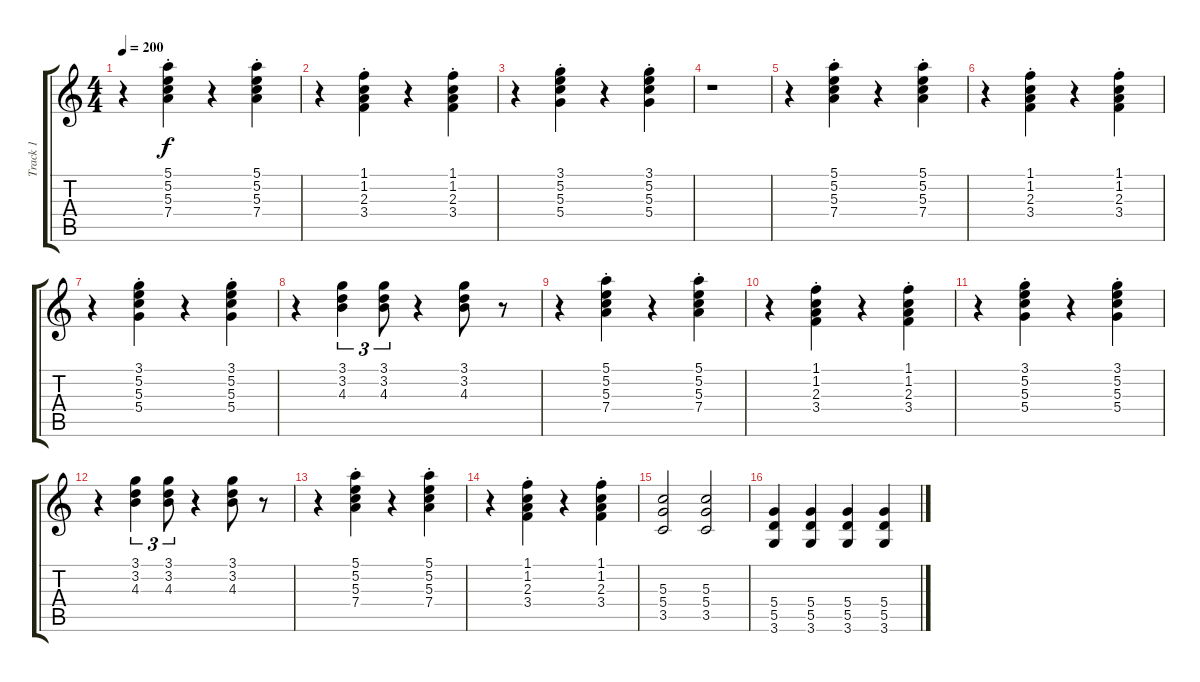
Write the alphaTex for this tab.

\track ("Track 1" "Track 1") {instrument electricguitarclean}
\staff {score tabs}
\tuning (E4 B3 G3 D3 A2 E2) {hide}
\ts (4 4)
\tempo 200
\clef g2
\ks c
r.4{dy f} (5.1{st} 5.2{st} 5.3{st} 7.4{st}).4 r.4 (5.1{st} 5.2{st} 5.3{st} 7.4{st}).4 |
r.4 (1.1{st} 1.2{st} 2.3{st} 3.4{st}).4 r.4 (1.1{st} 1.2{st} 2.3{st} 3.4{st}).4 |
r.4 (3.1{st} 5.2{st} 5.3{st} 5.4{st}).4 r.4 (3.1{st} 5.2{st} 5.3{st} 5.4{st}).4 |
r.1 |
r.4 (5.1{st} 5.2{st} 5.3{st} 7.4{st}).4 r.4 (5.1{st} 5.2{st} 5.3{st} 7.4{st}).4 |
r.4 (1.1{st} 1.2{st} 2.3{st} 3.4{st}).4 r.4 (1.1{st} 1.2{st} 2.3{st} 3.4{st}).4 |
r.4 (3.1{st} 5.2{st} 5.3{st} 5.4{st}).4 r.4 (3.1{st} 5.2{st} 5.3{st} 5.4{st}).4 |
r.4 (3.1 3.2 4.3).4{tu (3 2)} (3.1 3.2 4.3).8{tu (3 2)} r.4 (3.1 3.2 4.3).8 r.8 |
r.4 (5.1{st} 5.2{st} 5.3{st} 7.4{st}).4 r.4 (5.1{st} 5.2{st} 5.3{st} 7.4{st}).4 |
r.4 (1.1{st} 1.2{st} 2.3{st} 3.4{st}).4 r.4 (1.1{st} 1.2{st} 2.3{st} 3.4{st}).4 |
r.4 (3.1{st} 5.2{st} 5.3{st} 5.4{st}).4 r.4 (3.1{st} 5.2{st} 5.3{st} 5.4{st}).4 |
r.4 (3.1 3.2 4.3).4{tu (3 2)} (3.1 3.2 4.3).8{tu (3 2)} r.4 (3.1 3.2 4.3).8 r.8 |
r.4 (5.1{st} 5.2{st} 5.3{st} 7.4{st}).4 r.4 (5.1{st} 5.2{st} 5.3{st} 7.4{st}).4 |
r.4 (1.1{st} 1.2{st} 2.3{st} 3.4{st}).4 r.4 (1.1{st} 1.2{st} 2.3{st} 3.4{st}).4 |
(5.3 5.4 3.5).2{instrument distortionguitar} (5.3 5.4 3.5).2 |
(5.4 5.5 3.6).4 (5.4 5.5 3.6).4 (5.4 5.5 3.6).4 (5.4 5.5 3.6).4
